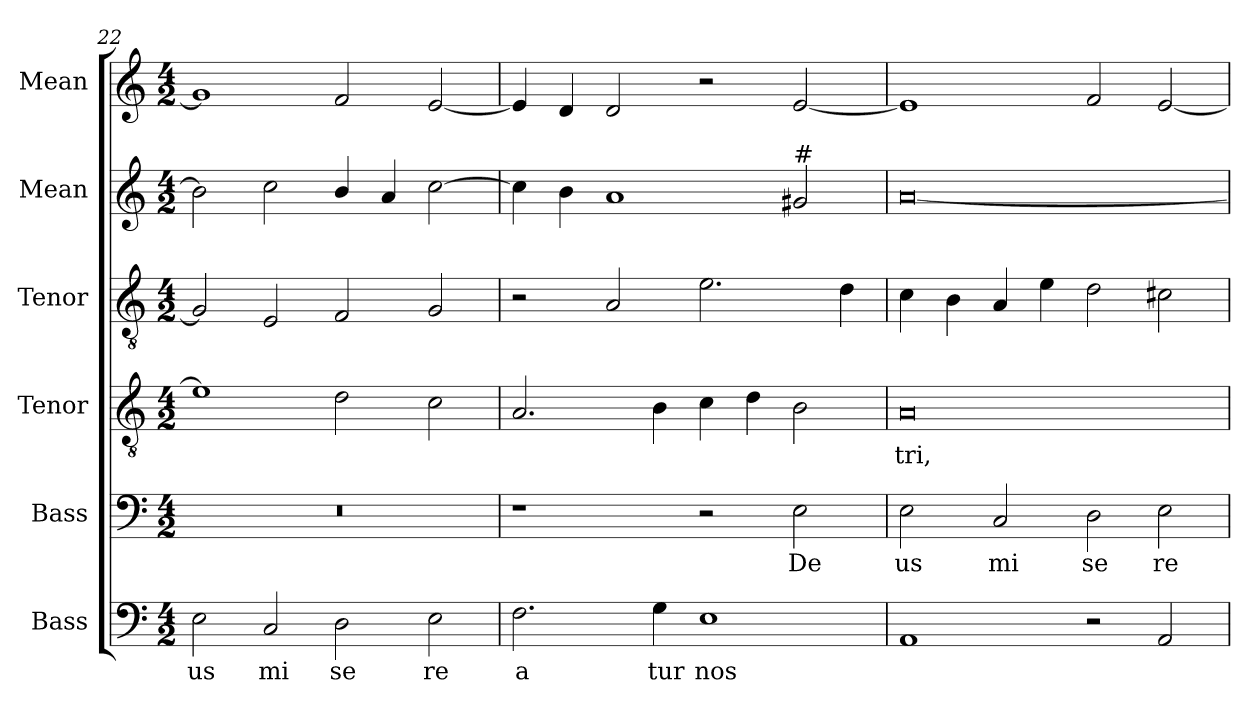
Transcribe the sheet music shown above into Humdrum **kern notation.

**kern	**text	**kern	**text	**kern	**text	**kern	**kern	**kern
*part6	*part6	*part5	*part5	*part4	*part4	*part3	*part2	*part1
*staff6	*staff6	*staff5	*staff5	*staff4	*staff4	*staff3	*staff2	*staff1
*I"Bass	*	*I"Bass	*	*I"Tenor	*	*I"Tenor	*I"Mean	*I"Mean
*I'B.	*	*I'B.	*	*I'T.	*	*I'T.	*I'M.	*I'M.
!!LO:LB:g=z
*clefF4	*	*clefF4	*	*clefGv2	*	*clefGv2	*clefG2	*clefG2
*	*	*	*	*ITrd7c12	*	*ITrd7c12	*	*
*k[]	*	*k[]	*	*k[]	*	*k[]	*k[]	*k[]
*a:	*	*a:	*	*a:	*	*a:	*a:	*a:
*M4/2	*	*M4/2	*	*M4/2	*	*M4/2	*M4/2	*M4/2
=22	=22	=22	=22	=22	=22	=22	=22	=22
!	!LO:LY:b:color=#000000	!LO:N:vis=1	!	!	!	!	!	!
2Ei\	us	0r	.	1Ei]	.	2GGi/]	2bi\]	1gi]
!	!LO:LY:b:color=#000000	!	!	!	!	!	!	!
2Ci/	mi	.	.	.	.	2EEi/	2cci\	.
!	!LO:LY:b:color=#000000	!	!	!	!	!	!	!
2Di\	se	.	.	2Di\	.	2FFi/	4bi/	2fi/
.	.	.	.	.	.	.	4ai/	.
!	!LO:LY:b:color=#000000	!	!	!	!	!	!	!
2Ei\	re	.	.	2Ci\	.	2GGi/	[>2cci\	[<2ei/
=23	=23	=23	=23	=23	=23	=23	=23	=23
!	!LO:LY:b:color=#000000	!	!	!	!	!	!	!
2.Fi\	a	1r	.	2.AAi/	.	2r	4cci\]	4ei/]
.	.	.	.	.	.	.	4bi\	4di/
.	.	.	.	.	.	2AAi/	1ai	2di/
!	!LO:LY:b:color=#000000	!	!	!	!	!	!	!
4Gi\	tur	.	.	4BBi\	.	.	.	.
!	!LO:LY:b:color=#000000	!	!	!	!	!	!	!
1Ei	nos	2r	.	4Ci\	.	2.Ei\	.	2r
.	.	.	.	4Di\	.	.	.	.
!	!	!	!	!	!	!	!LO:TX:a:t=#	!
!	!	!	!LO:LY:b:color=#000000	!	!	!	!	!
.	.	2Ei\	De	2BBi\	.	.	2g#i/	[<2ei/
.	.	.	.	.	.	4Di\	.	.
=24	=24	=24	=24	=24	=24	=24	=24	=24
!	!	!	!LO:LY:b:color=#000000	!	!	!	!	!
!	!	!	!	!	!LO:LY:b:color=#000000	!	!	!
1AAi	.	2Ei\	us	0AAi	tri,	4Ci\	[<0ai	1ei]
.	.	.	.	.	.	4BBi\	.	.
!	!	!	!LO:LY:b:color=#000000	!	!	!	!	!
.	.	2Ci/	mi	.	.	4AAi/	.	.
.	.	.	.	.	.	4Ei\	.	.
!	!	!	!LO:LY:b:color=#000000	!	!	!	!	!
2r	.	2Di\	se	.	.	2Di\	.	2fi/
!	!	!	!LO:LY:b:color=#000000	!	!	!	!	!
2AAi/	.	2Ei\	re	.	.	2C#Xi\	.	[<2ei/
=	=	=	=	=	=	=	=	=
*-	*-	*-	*-	*-	*-	*-	*-	*-
